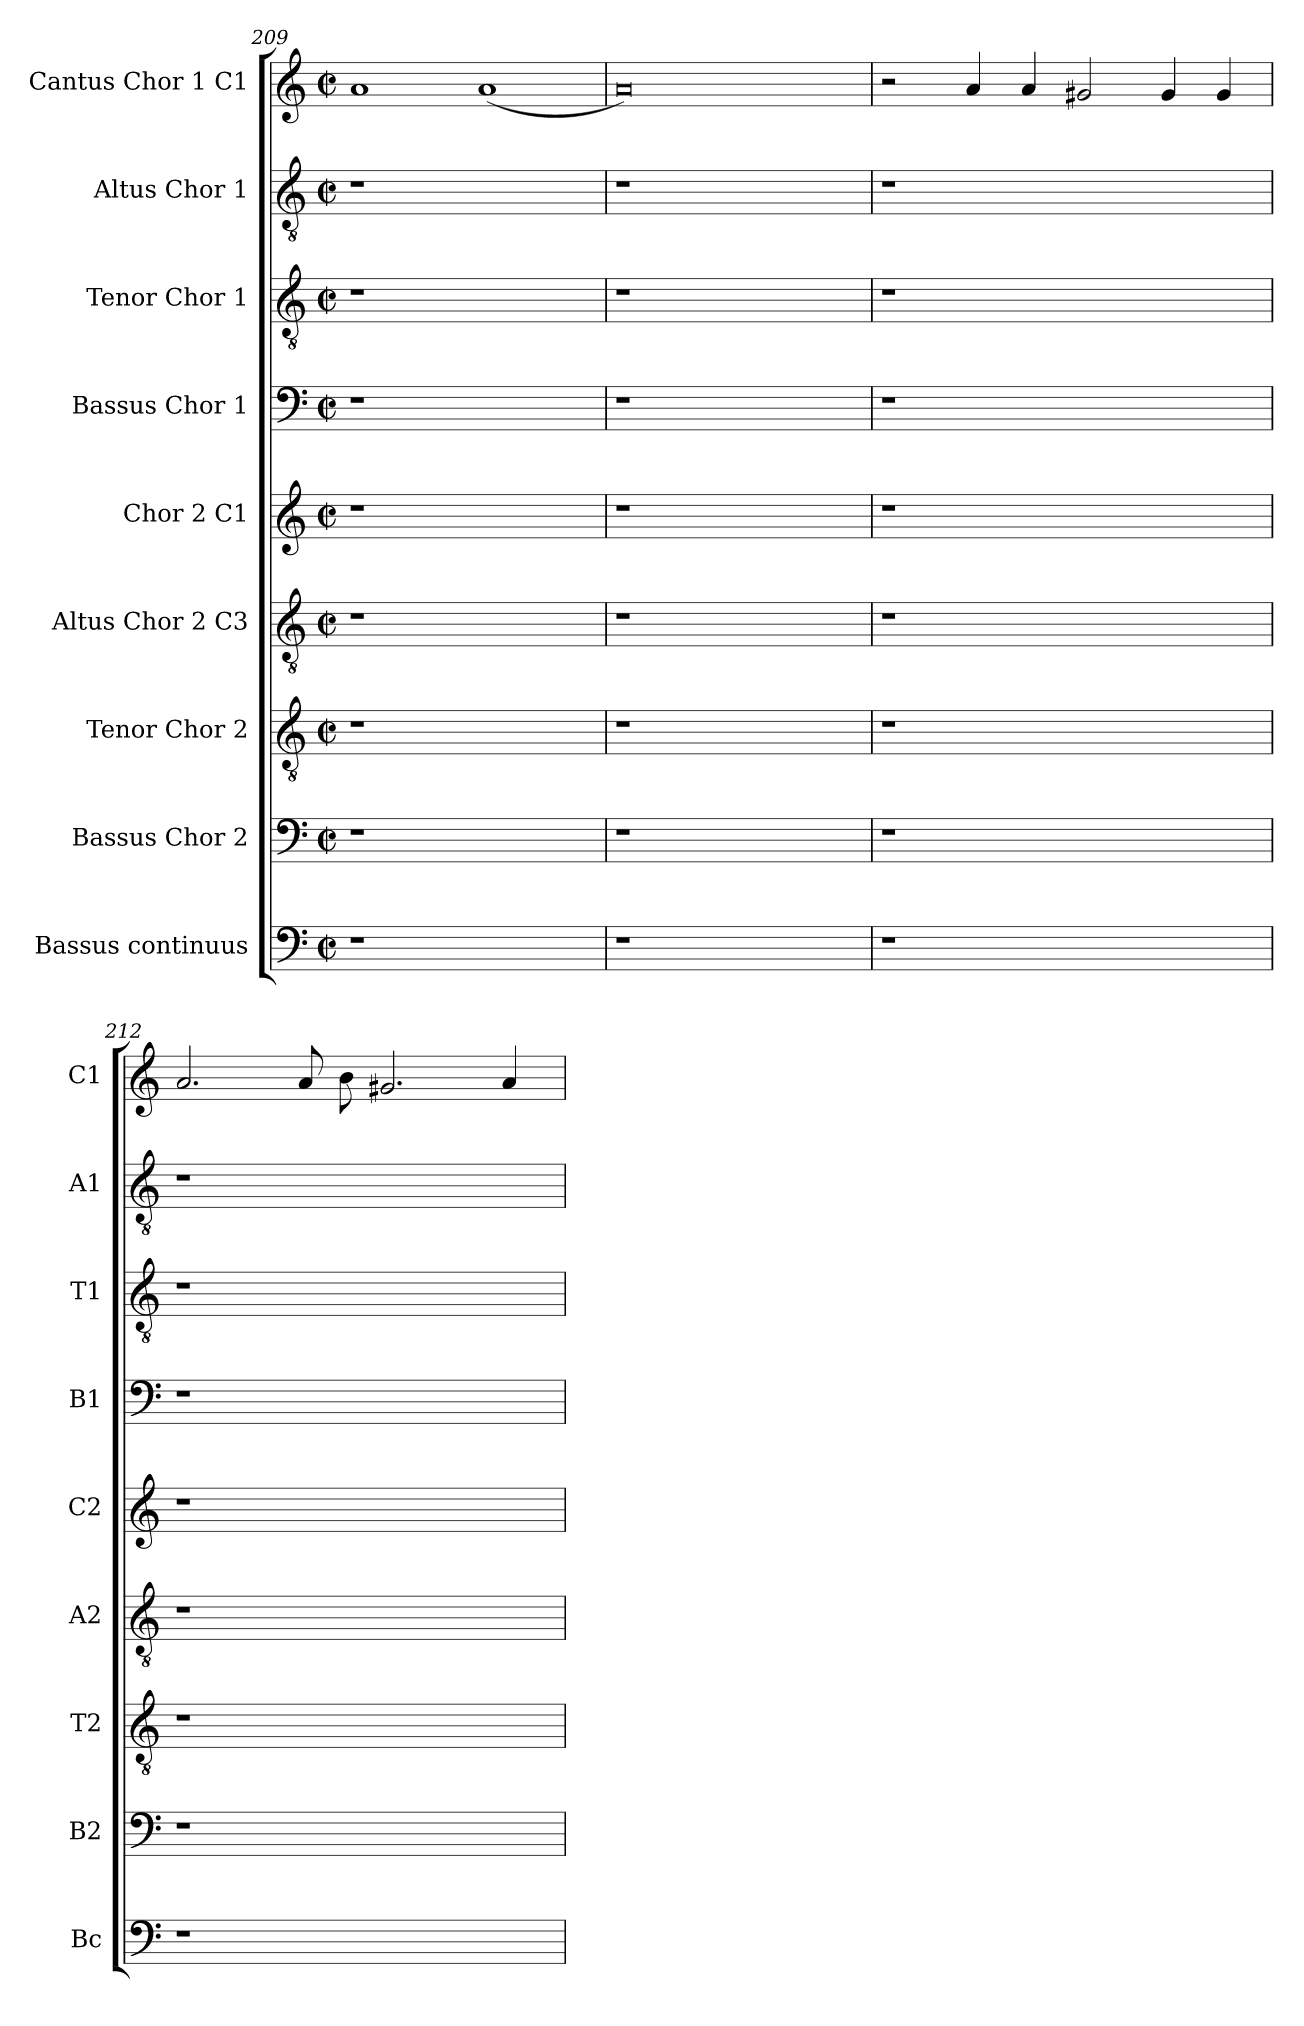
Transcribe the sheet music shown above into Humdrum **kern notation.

**kern	**kern	**kern	**kern	**kern	**kern	**kern	**kern	**kern
*part9	*part8	*part7	*part6	*part5	*part4	*part3	*part2	*part1
*staff9	*staff8	*staff7	*staff6	*staff5	*staff4	*staff3	*staff2	*staff1
*I"Bassus continuus	*I"Bassus Chor 2	*I"Tenor Chor 2	*I"Altus Chor 2 C3	*I"Chor 2 C1	*I"Bassus Chor 1	*I"Tenor Chor 1	*I"Altus Chor 1	*I"Cantus Chor 1 C1
*I'Bc	*I'B2	*I'T2	*I'A2	*I'C2	*I'B1	*I'T1	*I'A1	*I'C1
*clefF4	*clefF4	*clefGv2	*clefGv2	*clefG2	*clefF4	*clefGv2	*clefGv2	*clefG2
*ITrd7c12	*	*	*	*	*	*	*	*
*k[]	*k[]	*k[]	*k[]	*k[]	*k[]	*k[]	*k[]	*k[]
*C:	*C:	*C:	*C:	*C:	*C:	*C:	*C:	*C:
*M2/2	*M2/2	*M2/2	*M2/2	*M2/2	*M2/2	*M2/2	*M2/2	*M2/2
*met(c|)	*met(c|)	*met(c|)	*met(c|)	*met(c|)	*met(c|)	*met(c|)	*met(c|)	*met(c|)
=209	=209	=209	=209	=209	=209	=209	=209	=209
1r	1r	1r	1r	1r	1r	1r	1r	1a
1ryy	1ryy	1ryy	1ryy	1ryy	1ryy	1ryy	1ryy	(<1a
=210	=210	=210	=210	=210	=210	=210	=210	=210
1r	1r	1r	1r	1r	1r	1r	1r	0a)
1ryy	1ryy	1ryy	1ryy	1ryy	1ryy	1ryy	1ryy	.
!!LO:LB:g=z
=211!	=211!	=211!	=211!	=211!	=211!	=211!	=211!	=211!
1r	1r	1r	1r	1r	1r	1r	1r	2r
.	.	.	.	.	.	.	.	4a/
.	.	.	.	.	.	.	.	4a/
1ryy	1ryy	1ryy	1ryy	1ryy	1ryy	1ryy	1ryy	2g#X/
.	.	.	.	.	.	.	.	4g#/
.	.	.	.	.	.	.	.	4g#/
=212	=212	=212	=212	=212	=212	=212	=212	=212
1r	1r	1r	1r	1r	1r	1r	1r	2.a/
.	.	.	.	.	.	.	.	8a/
.	.	.	.	.	.	.	.	8b\
1ryy	1ryy	1ryy	1ryy	1ryy	1ryy	1ryy	1ryy	2.g#X/
.	.	.	.	.	.	.	.	4a/
=	=	=	=	=	=	=	=	=
*-	*-	*-	*-	*-	*-	*-	*-	*-
